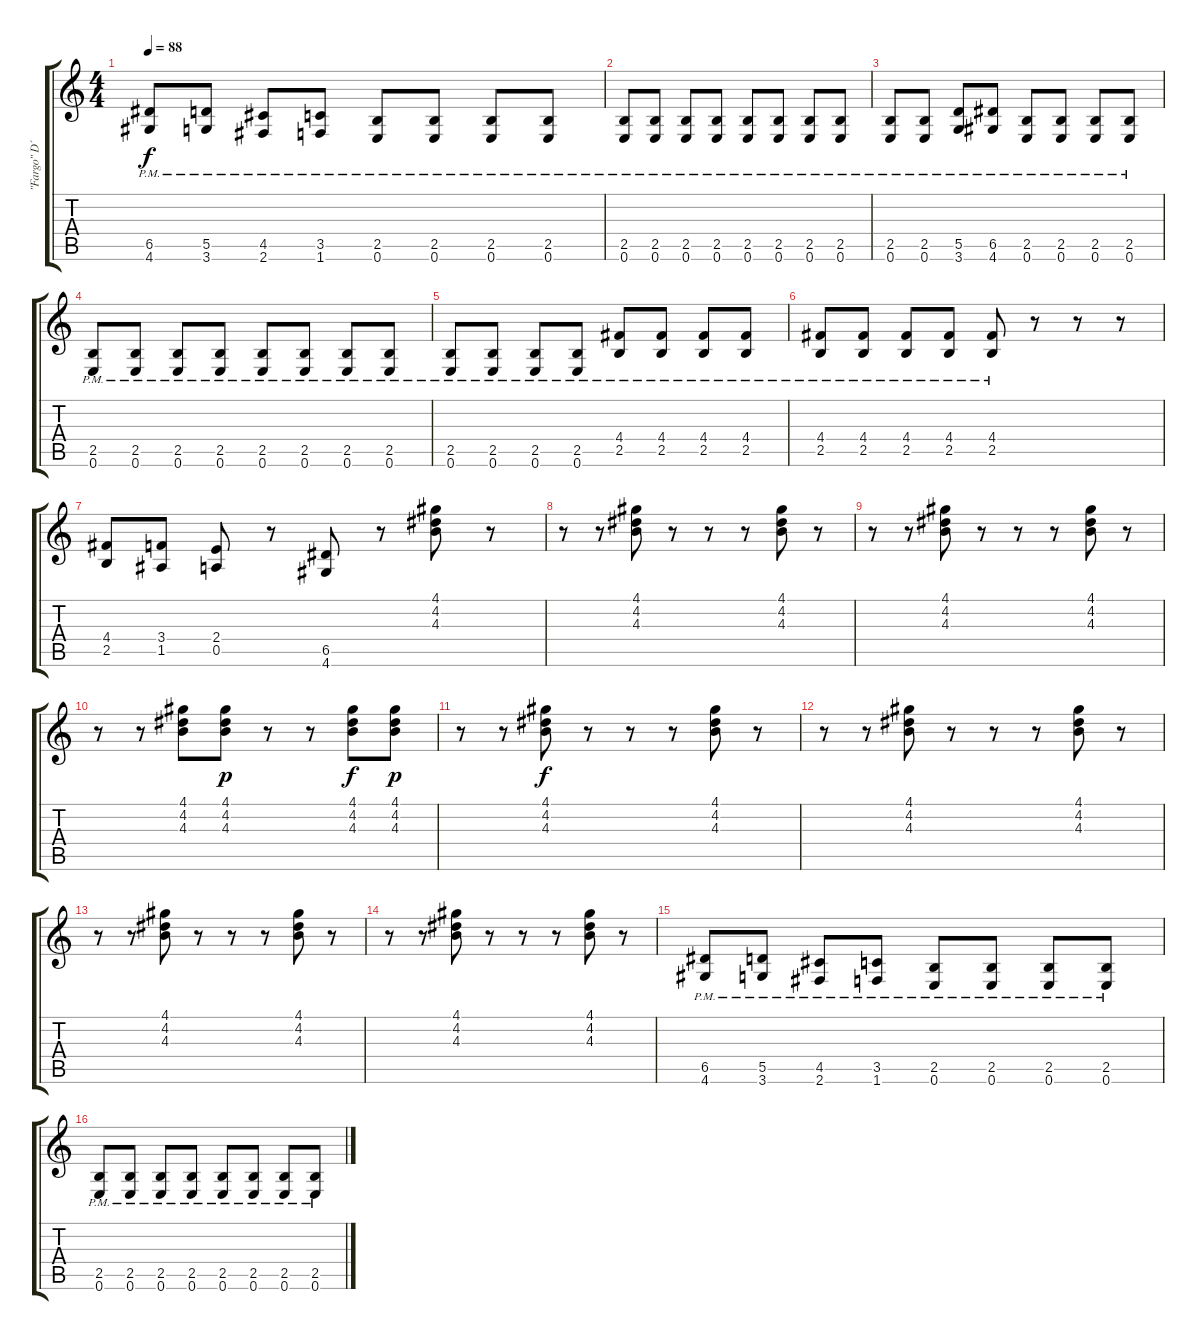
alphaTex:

\track ("\"Fargo\" D´Aviero" "\"Fargo\" D´") {instrument overdrivenguitar}
\staff {score tabs}
\tuning (E4 B3 G3 D3 A2 E2) {hide}
\ts (4 4)
\tempo 88
\clef g2
\ks c
(6.5{pm} 4.6{pm}).8{dy f} (5.5{pm} 3.6{pm}).8 (4.5{pm} 2.6{pm}).8 (3.5{pm} 1.6{pm}).8 (2.5{pm} 0.6{pm}).8 (2.5{pm} 0.6{pm}).8 (2.5{pm} 0.6{pm}).8 (2.5{pm} 0.6{pm}).8 |
(2.5{pm} 0.6{pm}).8 (2.5{pm} 0.6{pm}).8 (2.5{pm} 0.6{pm}).8 (2.5{pm} 0.6{pm}).8 (2.5{pm} 0.6{pm}).8 (2.5{pm} 0.6{pm}).8 (2.5{pm} 0.6{pm}).8 (2.5{pm} 0.6{pm}).8 |
(2.5{pm} 0.6{pm}).8 (2.5{pm} 0.6{pm}).8 (5.5{pm} 3.6{pm}).8 (6.5{pm} 4.6{pm}).8 (2.5{pm} 0.6{pm}).8 (2.5{pm} 0.6{pm}).8 (2.5{pm} 0.6{pm}).8 (2.5{pm} 0.6{pm}).8 |
(2.5{pm} 0.6{pm}).8 (2.5{pm} 0.6{pm}).8 (2.5{pm} 0.6{pm}).8 (2.5{pm} 0.6{pm}).8 (2.5{pm} 0.6{pm}).8 (2.5{pm} 0.6{pm}).8 (2.5{pm} 0.6{pm}).8 (2.5{pm} 0.6{pm}).8 |
(2.5{pm} 0.6{pm}).8 (2.5{pm} 0.6{pm}).8 (2.5{pm} 0.6{pm}).8 (2.5{pm} 0.6{pm}).8 (4.4{pm} 2.5{pm}).8 (4.4{pm} 2.5{pm}).8 (4.4{pm} 2.5{pm}).8 (4.4{pm} 2.5{pm}).8 |
(4.4{pm} 2.5{pm}).8 (4.4{pm} 2.5{pm}).8 (4.4{pm} 2.5{pm}).8 (4.4{pm} 2.5{pm}).8 (4.4{pm} 2.5{pm}).8 r.8 r.8 r.8 |
(4.4 2.5).8 (3.4 1.5).8 (2.4 0.5).8 r.8 (6.5 4.6).8 r.8 (4.1 4.2 4.3).8 r.8 |
r.8 r.8 (4.1 4.2 4.3).8 r.8 r.8 r.8 (4.1 4.2 4.3).8 r.8 |
r.8 r.8 (4.1 4.2 4.3).8 r.8 r.8 r.8 (4.1 4.2 4.3).8 r.8 |
r.8 r.8 (4.1 4.2 4.3).8 (4.1 4.2 4.3).8{dy p} r.8 r.8 (4.1 4.2 4.3).8{dy f} (4.1 4.2 4.3).8{dy p} |
r.8 r.8 (4.1 4.2 4.3).8{dy f} r.8 r.8 r.8 (4.1 4.2 4.3).8 r.8 |
r.8 r.8 (4.1 4.2 4.3).8 r.8 r.8 r.8 (4.1 4.2 4.3).8 r.8 |
r.8 r.8 (4.1 4.2 4.3).8 r.8 r.8 r.8 (4.1 4.2 4.3).8 r.8 |
r.8 r.8 (4.1 4.2 4.3).8 r.8 r.8 r.8 (4.1 4.2 4.3).8 r.8 |
(6.5{pm} 4.6{pm}).8 (5.5{pm} 3.6{pm}).8 (4.5{pm} 2.6{pm}).8 (3.5{pm} 1.6{pm}).8 (2.5{pm} 0.6{pm}).8 (2.5{pm} 0.6{pm}).8 (2.5{pm} 0.6{pm}).8 (2.5{pm} 0.6{pm}).8 |
(2.5{pm} 0.6{pm}).8 (2.5{pm} 0.6{pm}).8 (2.5{pm} 0.6{pm}).8 (2.5{pm} 0.6{pm}).8 (2.5{pm} 0.6{pm}).8 (2.5{pm} 0.6{pm}).8 (2.5{pm} 0.6{pm}).8 (2.5{pm} 0.6{pm}).8
